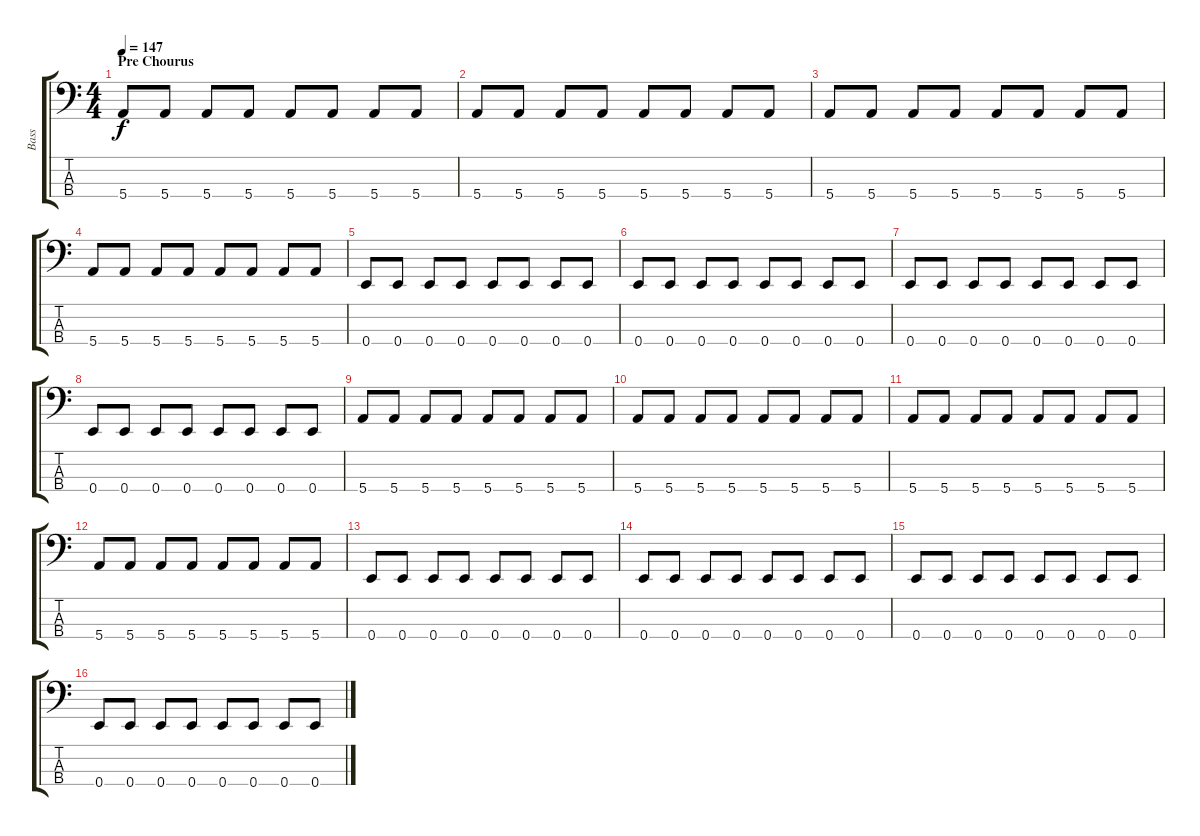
\track ("Bass" "Bass") {instrument electricbassfinger}
\staff {score tabs}
\tuning (G2 D2 A1 E1) {hide}
\ts (4 4)
\section ("" "Pre Chourus")
\tempo 147
\clef f4
\ks c
5.4.8{dy f} 5.4.8 5.4.8 5.4.8 5.4.8 5.4.8 5.4.8 5.4.8 |
5.4.8 5.4.8 5.4.8 5.4.8 5.4.8 5.4.8 5.4.8 5.4.8 |
5.4.8 5.4.8 5.4.8 5.4.8 5.4.8 5.4.8 5.4.8 5.4.8 |
5.4.8 5.4.8 5.4.8 5.4.8 5.4.8 5.4.8 5.4.8 5.4.8 |
0.4.8 0.4.8 0.4.8 0.4.8 0.4.8 0.4.8 0.4.8 0.4.8 |
0.4.8 0.4.8 0.4.8 0.4.8 0.4.8 0.4.8 0.4.8 0.4.8 |
0.4.8 0.4.8 0.4.8 0.4.8 0.4.8 0.4.8 0.4.8 0.4.8 |
0.4.8 0.4.8 0.4.8 0.4.8 0.4.8 0.4.8 0.4.8 0.4.8 |
5.4.8 5.4.8 5.4.8 5.4.8 5.4.8 5.4.8 5.4.8 5.4.8 |
5.4.8 5.4.8 5.4.8 5.4.8 5.4.8 5.4.8 5.4.8 5.4.8 |
5.4.8 5.4.8 5.4.8 5.4.8 5.4.8 5.4.8 5.4.8 5.4.8 |
5.4.8 5.4.8 5.4.8 5.4.8 5.4.8 5.4.8 5.4.8 5.4.8 |
0.4.8 0.4.8 0.4.8 0.4.8 0.4.8 0.4.8 0.4.8 0.4.8 |
0.4.8 0.4.8 0.4.8 0.4.8 0.4.8 0.4.8 0.4.8 0.4.8 |
0.4.8 0.4.8 0.4.8 0.4.8 0.4.8 0.4.8 0.4.8 0.4.8 |
0.4.8 0.4.8 0.4.8 0.4.8 0.4.8 0.4.8 0.4.8 0.4.8
